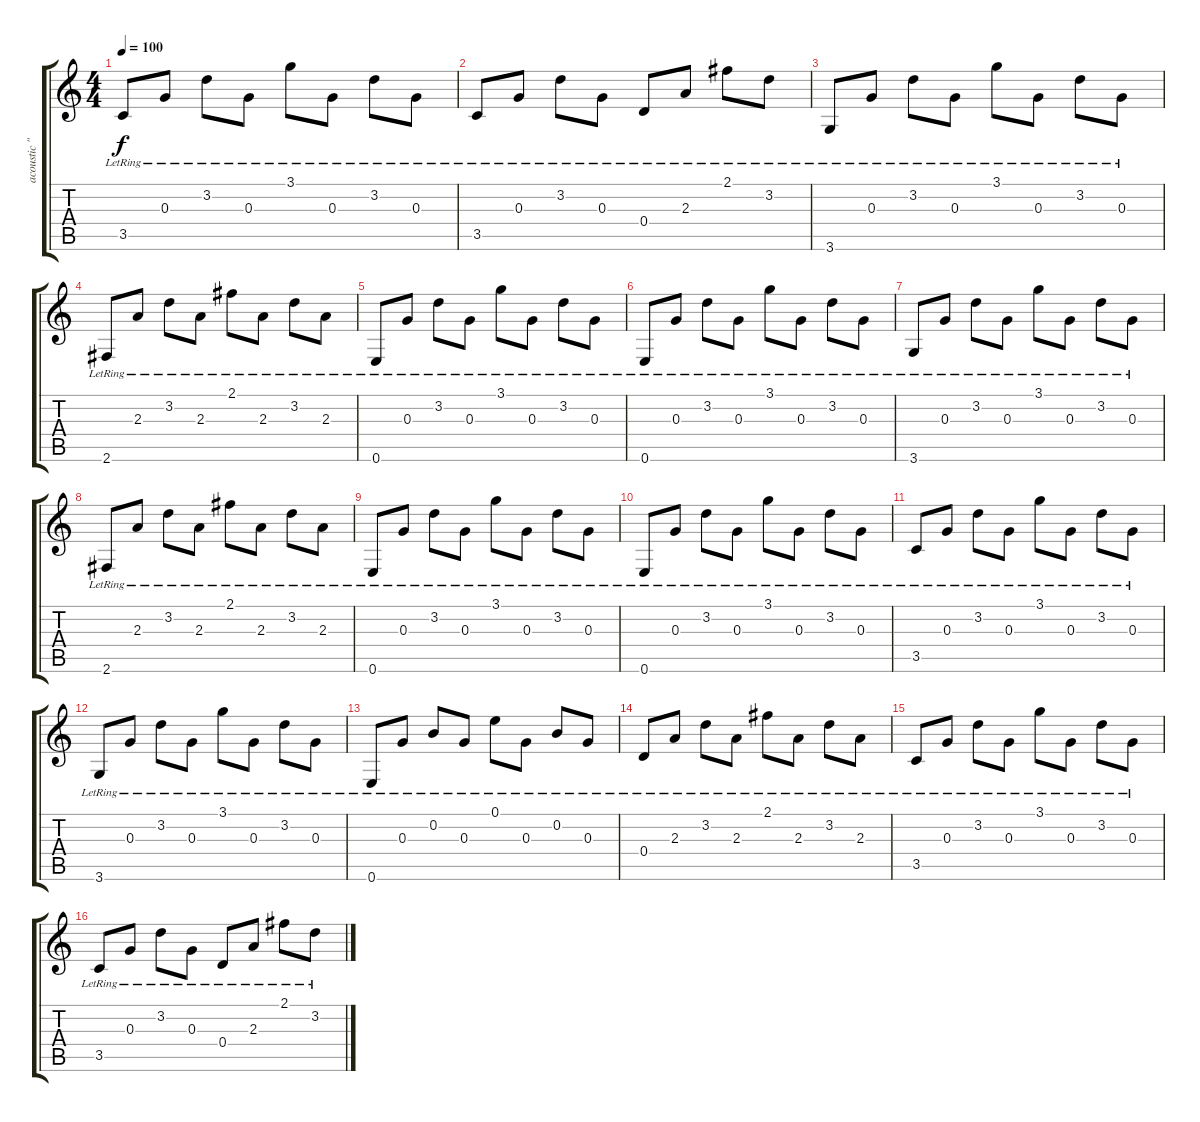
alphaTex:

\track ("acoustic \"Bok Van Blerk\"" "acoustic \"") {instrument acousticguitarsteel}
\staff {score tabs}
\tuning (E4 B3 G3 D3 A2 E2) {hide}
\ts (4 4)
\tempo 100
\clef g2
\ks c
3.5{lr}.8{dy f} 0.3{lr}.8 3.2{lr}.8 0.3{lr}.8 3.1{lr}.8 0.3{lr}.8 3.2{lr}.8 0.3{lr}.8 |
3.5{lr}.8 0.3{lr}.8 3.2{lr}.8 0.3{lr}.8 0.4{lr}.8 2.3{lr}.8 2.1{lr}.8 3.2{lr}.8 |
3.6{lr}.8 0.3{lr}.8 3.2{lr}.8 0.3{lr}.8 3.1{lr}.8 0.3{lr}.8 3.2{lr}.8 0.3{lr}.8 |
2.6{lr}.8 2.3{lr}.8 3.2{lr}.8 2.3{lr}.8 2.1{lr}.8 2.3{lr}.8 3.2{lr}.8 2.3{lr}.8 |
0.6{lr}.8 0.3{lr}.8 3.2{lr}.8 0.3{lr}.8 3.1{lr}.8 0.3{lr}.8 3.2{lr}.8 0.3{lr}.8 |
0.6{lr}.8 0.3{lr}.8 3.2{lr}.8 0.3{lr}.8 3.1{lr}.8 0.3{lr}.8 3.2{lr}.8 0.3{lr}.8 |
3.6{lr}.8 0.3{lr}.8 3.2{lr}.8 0.3{lr}.8 3.1{lr}.8 0.3{lr}.8 3.2{lr}.8 0.3{lr}.8 |
2.6{lr}.8 2.3{lr}.8 3.2{lr}.8 2.3{lr}.8 2.1{lr}.8 2.3{lr}.8 3.2{lr}.8 2.3{lr}.8 |
0.6{lr}.8 0.3{lr}.8 3.2{lr}.8 0.3{lr}.8 3.1{lr}.8 0.3{lr}.8 3.2{lr}.8 0.3{lr}.8 |
0.6{lr}.8 0.3{lr}.8 3.2{lr}.8 0.3{lr}.8 3.1{lr}.8 0.3{lr}.8 3.2{lr}.8 0.3{lr}.8 |
3.5{lr}.8 0.3{lr}.8 3.2{lr}.8 0.3{lr}.8 3.1{lr}.8 0.3{lr}.8 3.2{lr}.8 0.3{lr}.8 |
3.6{lr}.8 0.3{lr}.8 3.2{lr}.8 0.3{lr}.8 3.1{lr}.8 0.3{lr}.8 3.2{lr}.8 0.3{lr}.8 |
0.6{lr}.8 0.3{lr}.8 0.2{lr}.8 0.3{lr}.8 0.1{lr}.8 0.3{lr}.8 0.2{lr}.8 0.3{lr}.8 |
0.4{lr}.8 2.3{lr}.8 3.2{lr}.8 2.3{lr}.8 2.1{lr}.8 2.3{lr}.8 3.2{lr}.8 2.3{lr}.8 |
3.5{lr}.8 0.3{lr}.8 3.2{lr}.8 0.3{lr}.8 3.1{lr}.8 0.3{lr}.8 3.2{lr}.8 0.3{lr}.8 |
3.5{lr}.8 0.3{lr}.8 3.2{lr}.8 0.3{lr}.8 0.4{lr}.8 2.3{lr}.8 2.1{lr}.8 3.2{lr}.8
